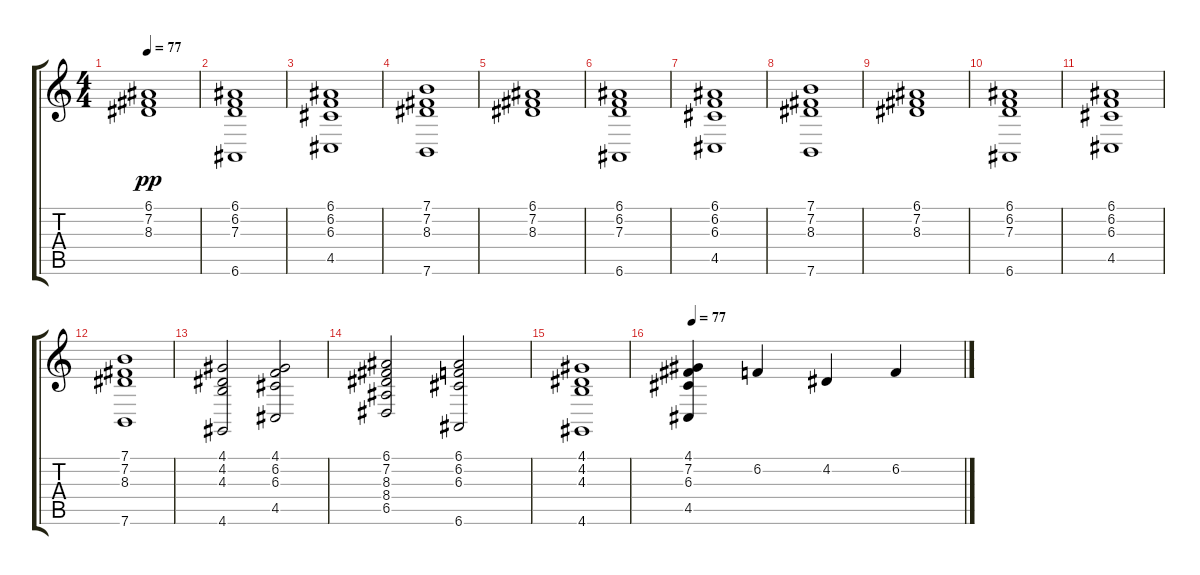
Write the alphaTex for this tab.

\track "" {instrument pad8sweep}
\staff {score tabs}
\tuning (E4 B3 G3 D3 A2 E2) {hide}
\ts (4 4)
\tempo 77
\clef g2
\ks c
(6.1 7.2 8.3).1{dy pp} |
(6.1 6.2 7.3 6.6).1 |
(6.1 6.2 6.3 4.5).1 |
(7.1 7.2 8.3 7.6).1 |
(6.1 7.2 8.3).1 |
(6.1 6.2 7.3 6.6).1 |
(6.1 6.2 6.3 4.5).1 |
(7.1 7.2 8.3 7.6).1 |
(6.1 7.2 8.3).1 |
(6.1 6.2 7.3 6.6).1 |
(6.1 6.2 6.3 4.5).1 |
(7.1 7.2 8.3 7.6).1 |
(4.1 4.2 4.3 4.6).2 (4.1 6.2 6.3 4.5).2 |
(6.1 7.2 8.3 8.4 6.5).2 (6.1 6.2 6.3 6.6).2 |
(4.1 4.2 4.3 4.6).1 |
\tempo 77
(4.1 7.2 6.3 4.5).4 6.2.4 4.2.4 6.2.4
